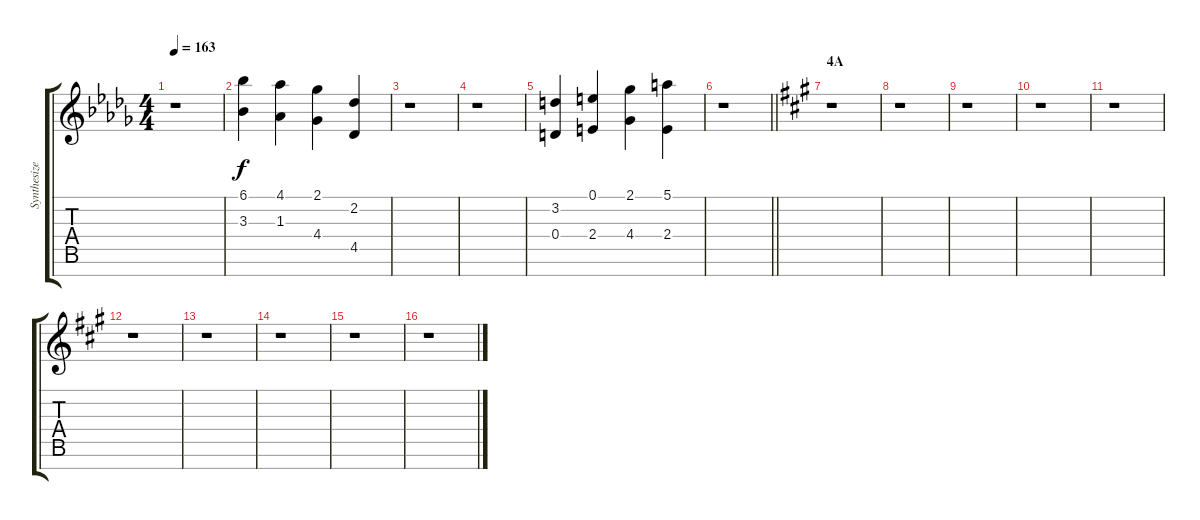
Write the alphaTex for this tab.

\track ("Synthesizer" "Synthesize") {instrument pad1newage}
\staff {score tabs}
\tuning (E5 B4 G4 D4 A3 E3 B2) {hide}
\ts (4 4)
\tempo 163
\clef g2
\ks db
r.1{dy f} |
(6.1 3.3).4 (4.1 1.3).4 (2.1 4.4).4 (2.2 4.5).4 |
r.1 |
r.1 |
(3.2 0.4).4 (0.1 2.4).4 (2.1 4.4).4 (5.1 2.4).4 |
\barLineRight lightlight
r.1 |
\section ("" "4A")
\ks a
r.1 |
r.1 |
r.1 |
r.1 |
r.1 |
r.1 |
r.1 |
r.1 |
r.1 |
r.1
